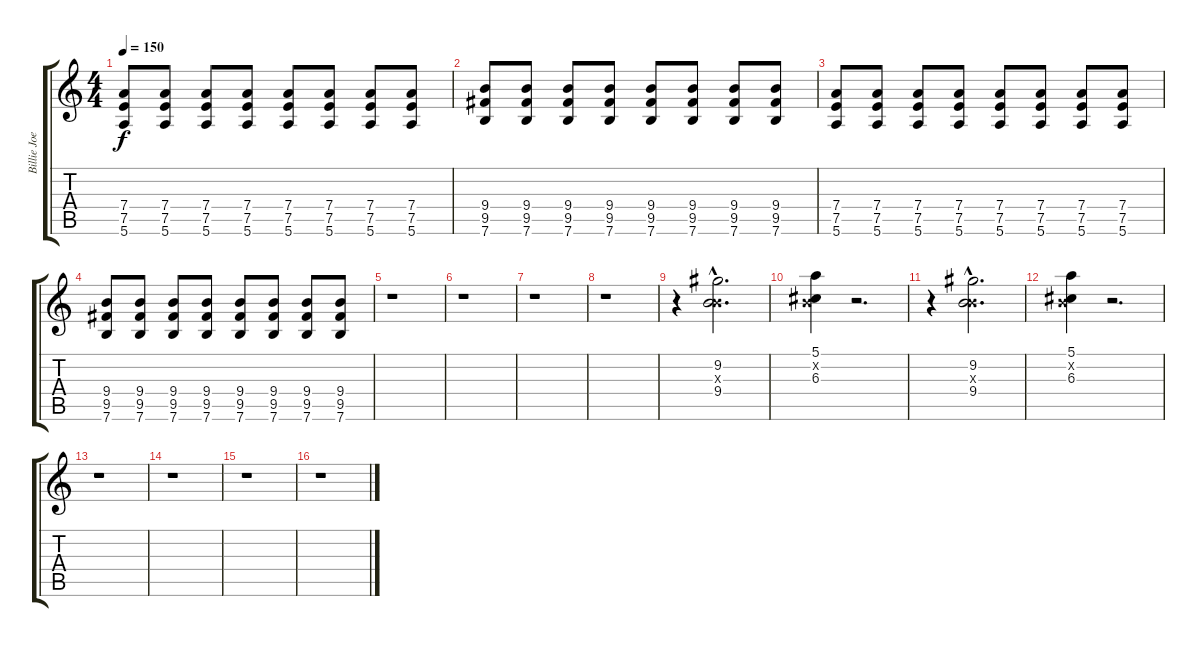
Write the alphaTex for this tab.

\track ("Billie Joe" "Billie Joe") {instrument overdrivenguitar}
\staff {score tabs}
\tuning (E4 B3 G3 D3 A2 E2) {hide}
\ts (4 4)
\tempo 150
\clef g2
\ks c
(7.4 7.5 5.6).8{dy f} (7.4 7.5 5.6).8 (7.4 7.5 5.6).8 (7.4 7.5 5.6).8 (7.4 7.5 5.6).8 (7.4 7.5 5.6).8 (7.4 7.5 5.6).8 (7.4 7.5 5.6).8 |
(9.4 9.5 7.6).8 (9.4 9.5 7.6).8 (9.4 9.5 7.6).8 (9.4 9.5 7.6).8 (9.4 9.5 7.6).8 (9.4 9.5 7.6).8 (9.4 9.5 7.6).8 (9.4 9.5 7.6).8 |
(7.4 7.5 5.6).8 (7.4 7.5 5.6).8 (7.4 7.5 5.6).8 (7.4 7.5 5.6).8 (7.4 7.5 5.6).8 (7.4 7.5 5.6).8 (7.4 7.5 5.6).8 (7.4 7.5 5.6).8 |
(9.4 9.5 7.6).8 (9.4 9.5 7.6).8 (9.4 9.5 7.6).8 (9.4 9.5 7.6).8 (9.4 9.5 7.6).8 (9.4 9.5 7.6).8 (9.4 9.5 7.6).8 (9.4 9.5 7.6).8 |
r.1 |
r.1 |
r.1 |
r.1 |
r.4 (9.2{hac} 4.3{hac x} 9.4{hac}).2{d} |
(5.1 0.2{x} 6.3).4 r.2{d} |
r.4 (9.2{hac} 4.3{hac x} 9.4{hac}).2{d} |
(5.1 0.2{x} 6.3).4 r.2{d} |
r.1 |
r.1 |
r.1 |
r.1
